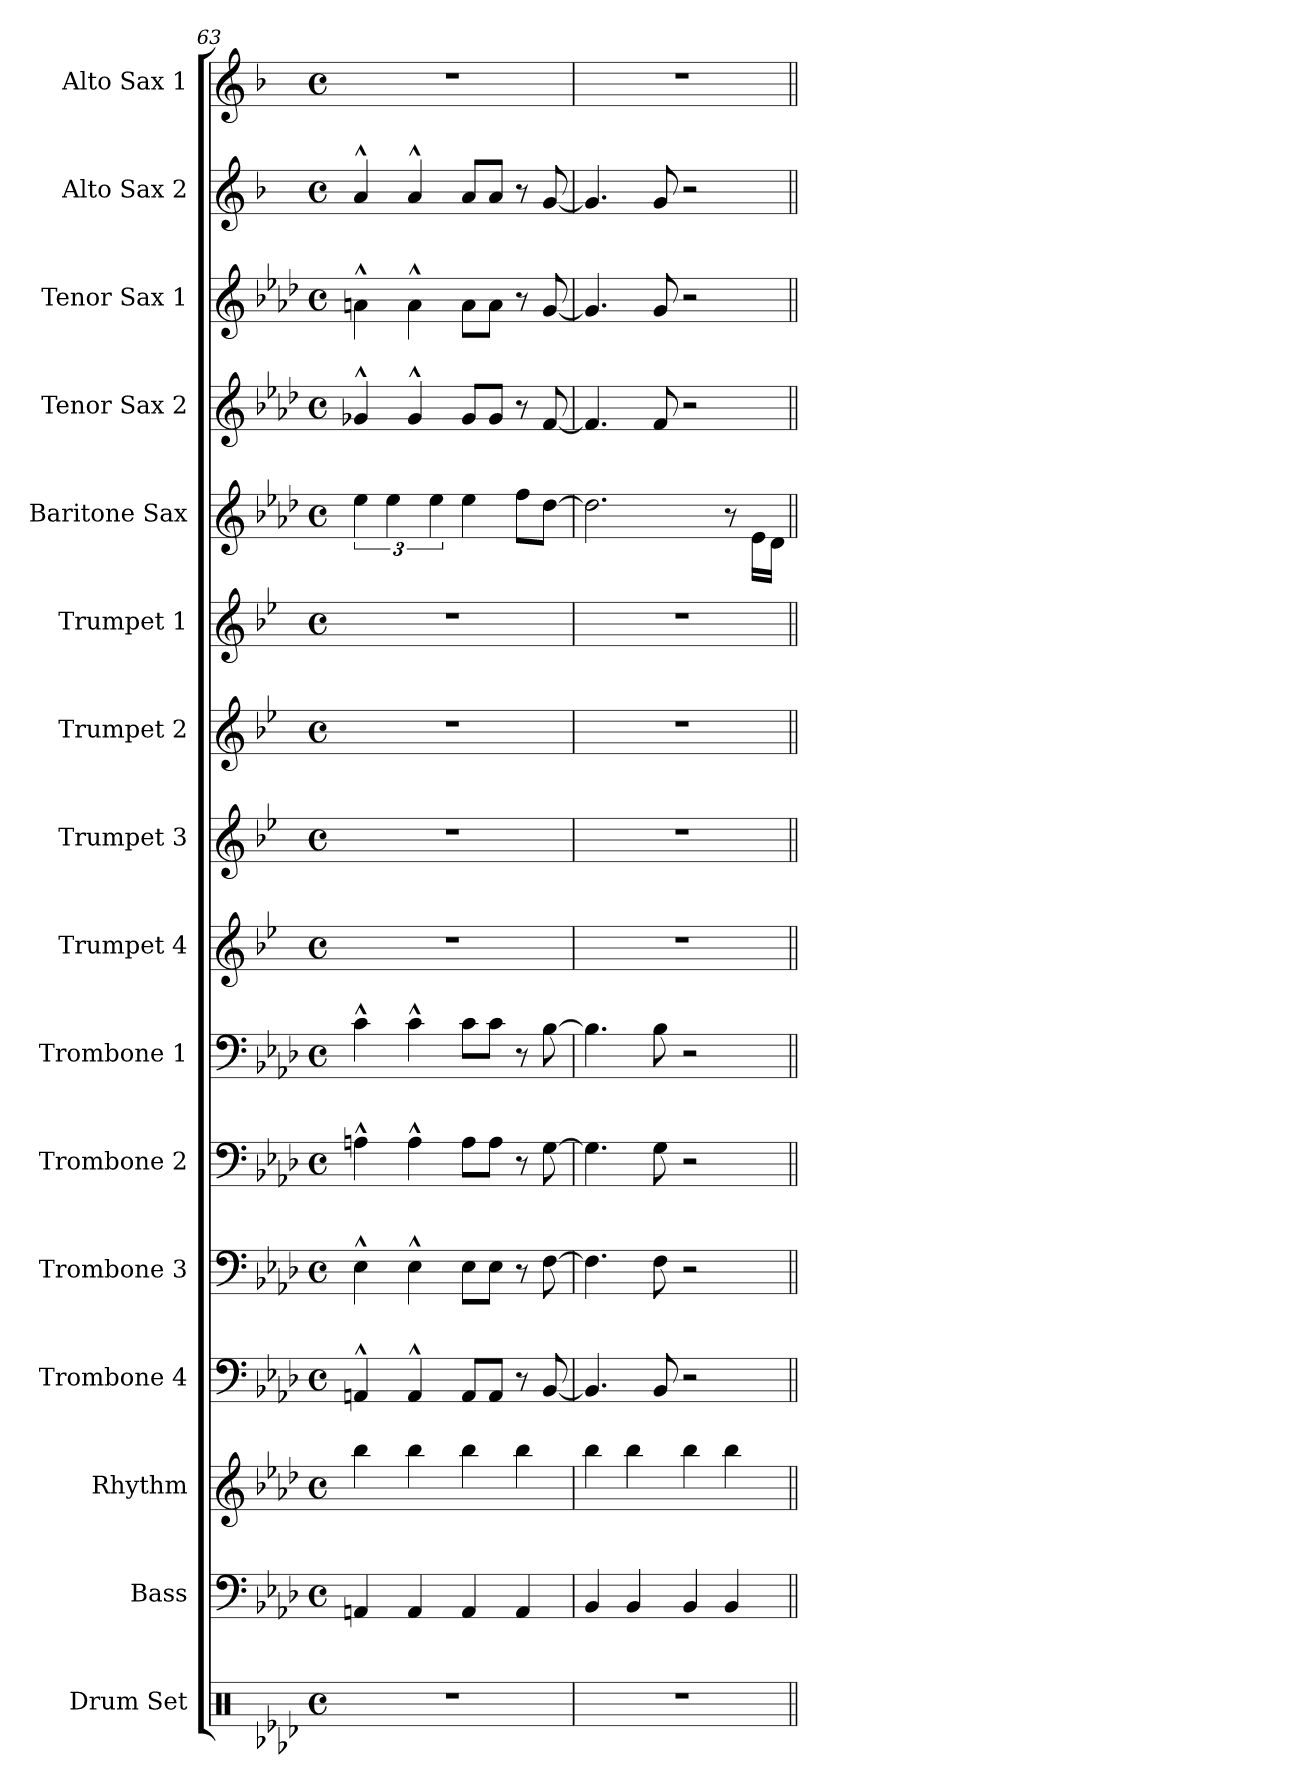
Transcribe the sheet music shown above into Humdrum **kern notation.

**kern	**kern	**kern	**kern	**kern	**kern	**kern	**kern	**kern	**kern	**kern	**kern	**kern	**kern	**kern	**kern
*part16	*part15	*part14	*part13	*part12	*part11	*part10	*part9	*part8	*part7	*part6	*part5	*part4	*part3	*part2	*part1
*staff16	*staff15	*staff14	*staff13	*staff12	*staff11	*staff10	*staff9	*staff8	*staff7	*staff6	*staff5	*staff4	*staff3	*staff2	*staff1
*I"Drum Set	*I"Bass	*I"Rhythm	*I"Trombone 4	*I"Trombone 3	*I"Trombone 2	*I"Trombone 1	*I"Trumpet 4	*I"Trumpet 3	*I"Trumpet 2	*I"Trumpet 1	*I"Baritone Sax	*I"Tenor Sax 2	*I"Tenor Sax 1	*I"Alto Sax 2	*I"Alto Sax 1
*I'Drums	*I'Bass	*	*	*	*	*	*I'Tpt 4	*I'Tpt 3	*I'Tpt 2	*I'Tpt 1	*I'Bari Sax	*I'Tenor 2	*I'Tenor 1	*I'Alto 2	*I'Alto 1
*clefX	*clefF4	*clefG2	*clefF4	*clefF4	*clefF4	*clefF4	*clefG2	*clefG2	*clefG2	*clefG2	*clefG2	*clefG2	*clefG2	*clefG2	*clefG2
*	*ITrd7c12	*ITrd7c12	*	*	*	*	*ITrd1c2	*ITrd1c2	*ITrd1c2	*ITrd1c2	*ITrd12c21	*ITrd8c14	*ITrd8c14	*ITrd5c9	*ITrd5c9
*k[b-e-a-d-]	*k[b-e-a-d-]	*k[b-e-a-d-]	*k[b-e-a-d-]	*k[b-e-a-d-]	*k[b-e-a-d-]	*k[b-e-a-d-]	*k[b-e-a-d-]	*k[b-e-a-d-]	*k[b-e-a-d-]	*k[b-e-a-d-]	*k[b-e-a-d-]	*k[b-e-a-d-]	*k[b-e-a-d-]	*k[b-e-a-d-]	*k[b-e-a-d-]
*A-:	*A-:	*A-:	*A-:	*A-:	*A-:	*A-:	*A-:	*A-:	*A-:	*A-:	*A-:	*A-:	*A-:	*A-:	*A-:
*M4/4	*M4/4	*M4/4	*M4/4	*M4/4	*M4/4	*M4/4	*M4/4	*M4/4	*M4/4	*M4/4	*M4/4	*M4/4	*M4/4	*M4/4	*M4/4
*met(c)	*met(c)	*met(c)	*met(c)	*met(c)	*met(c)	*met(c)	*met(c)	*met(c)	*met(c)	*met(c)	*met(c)	*met(c)	*met(c)	*met(c)	*met(c)
=63	=63	=63	=63	=63	=63	=63	=63	=63	=63	=63	=63	=63	=63	=63	=63
1r	4AAAn/	4b-\	4AAn^^>/	4E-^^>\	4An^^>\	4c^^>\	1r	1r	1r	1r	6e-\	4G-X^^>/	4An^^>\	4c^^>/	1r
.	.	.	.	.	.	.	.	.	.	.	6e-\	.	.	.	.
.	4AAA/	4b-\	4AA^^>/	4E-^^>\	4A^^>\	4c^^>\	.	.	.	.	.	4G-^^>/	4A^^>\	4c^^>/	.
.	.	.	.	.	.	.	.	.	.	.	6e-\	.	.	.	.
.	4AAA/	4b-\	8AA/L	8E-\L	8A\L	8c\L	.	.	.	.	4e-\	8G-/L	8A\L	8c/L	.
.	.	.	8AA/J	8E-\J	8A\J	8c\J	.	.	.	.	.	8G-/J	8A\J	8c/J	.
.	4AAA/	4b-\	8r	8r	8r	8r	.	.	.	.	8f\L	8r	8r	8r	.
.	.	.	[8BB-/	[8F\	[8G\	[8B-\	.	.	.	.	[8d-\J	[8F/	[8G/	[8B-/	.
=64	=64	=64	=64	=64	=64	=64	=64	=64	=64	=64	=64	=64	=64	=64	=64
1r	4BBB-/	4b-\	4.BB-/]	4.F\]	4.G\]	4.B-\]	1r	1r	1r	1r	2.d-\]	4.F/]	4.G/]	4.B-/]	1r
.	4BBB-/	4b-\	.	.	.	.	.	.	.	.	.	.	.	.	.
.	.	.	8BB-/	8F\	8G\	8B-\	.	.	.	.	.	8F/	8G/	8B-/	.
.	4BBB-/	4b-\	2r	2r	2r	2r	.	.	.	.	.	2r	2r	2r	.
.	4BBB-/	4b-\	.	.	.	.	.	.	.	.	8r	.	.	.	.
.	.	.	.	.	.	.	.	.	.	.	16E-\LL	.	.	.	.
.	.	.	.	.	.	.	.	.	.	.	16D-\JJ	.	.	.	.
=||	=||	=||	=||	=||	=||	=||	=||	=||	=||	=||	=||	=||	=||	=||	=||
*-	*-	*-	*-	*-	*-	*-	*-	*-	*-	*-	*-	*-	*-	*-	*-
